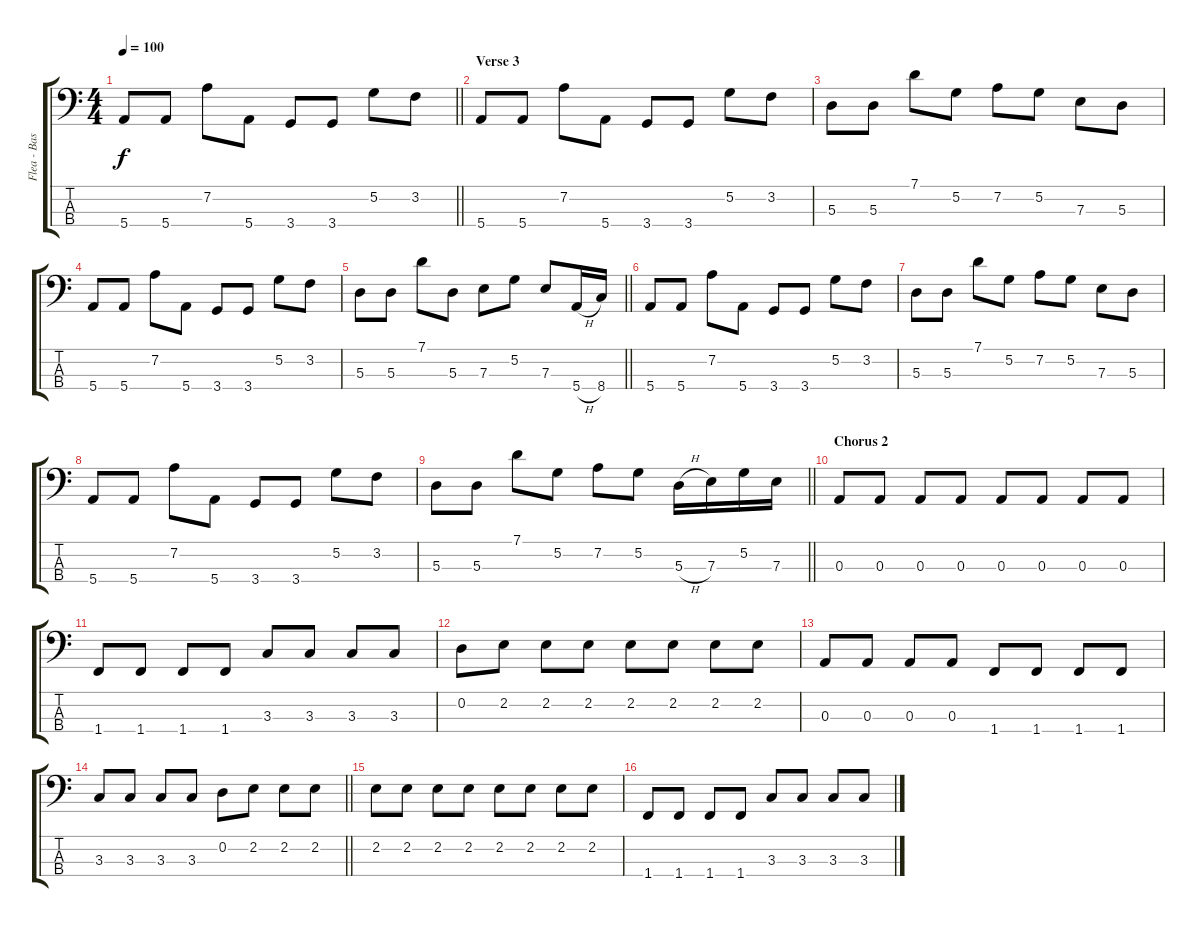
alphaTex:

\track ("Flea - Bass" "Flea - Bas") {instrument electricbasspick}
\staff {score tabs}
\tuning (G2 D2 A1 E1) {hide}
\ts (4 4)
\tempo 100
\clef f4
\barLineRight lightlight
\ks c
5.4.8{dy f} 5.4.8 7.2.8 5.4.8 3.4.8 3.4.8 5.2.8 3.2.8 |
\section ("" "Verse 3")
5.4.8 5.4.8 7.2.8 5.4.8 3.4.8 3.4.8 5.2.8 3.2.8 |
5.3.8 5.3.8 7.1.8 5.2.8 7.2.8 5.2.8 7.3.8 5.3.8 |
5.4.8 5.4.8 7.2.8 5.4.8 3.4.8 3.4.8 5.2.8 3.2.8 |
\barLineRight lightlight
5.3.8 5.3.8 7.1.8 5.3.8 7.3.8 5.2.8 7.3.8 5.4{h}.16 8.4.16 |
5.4.8 5.4.8 7.2.8 5.4.8 3.4.8 3.4.8 5.2.8 3.2.8 |
5.3.8 5.3.8 7.1.8 5.2.8 7.2.8 5.2.8 7.3.8 5.3.8 |
5.4.8 5.4.8 7.2.8 5.4.8 3.4.8 3.4.8 5.2.8 3.2.8 |
\barLineRight lightlight
5.3.8 5.3.8 7.1.8 5.2.8 7.2.8 5.2.8 5.3{h}.16 7.3.16 5.2.16 7.3.16 |
\section ("" "Chorus 2")
0.3.8 0.3.8 0.3.8 0.3.8 0.3.8 0.3.8 0.3.8 0.3.8 |
1.4.8 1.4.8 1.4.8 1.4.8 3.3.8 3.3.8 3.3.8 3.3.8 |
0.2.8 2.2.8 2.2.8 2.2.8 2.2.8 2.2.8 2.2.8 2.2.8 |
0.3.8 0.3.8 0.3.8 0.3.8 1.4.8 1.4.8 1.4.8 1.4.8 |
\barLineRight lightlight
3.3.8 3.3.8 3.3.8 3.3.8 0.2.8 2.2.8 2.2.8 2.2.8 |
2.2.8 2.2.8 2.2.8 2.2.8 2.2.8 2.2.8 2.2.8 2.2.8 |
1.4.8 1.4.8 1.4.8 1.4.8 3.3.8 3.3.8 3.3.8 3.3.8
